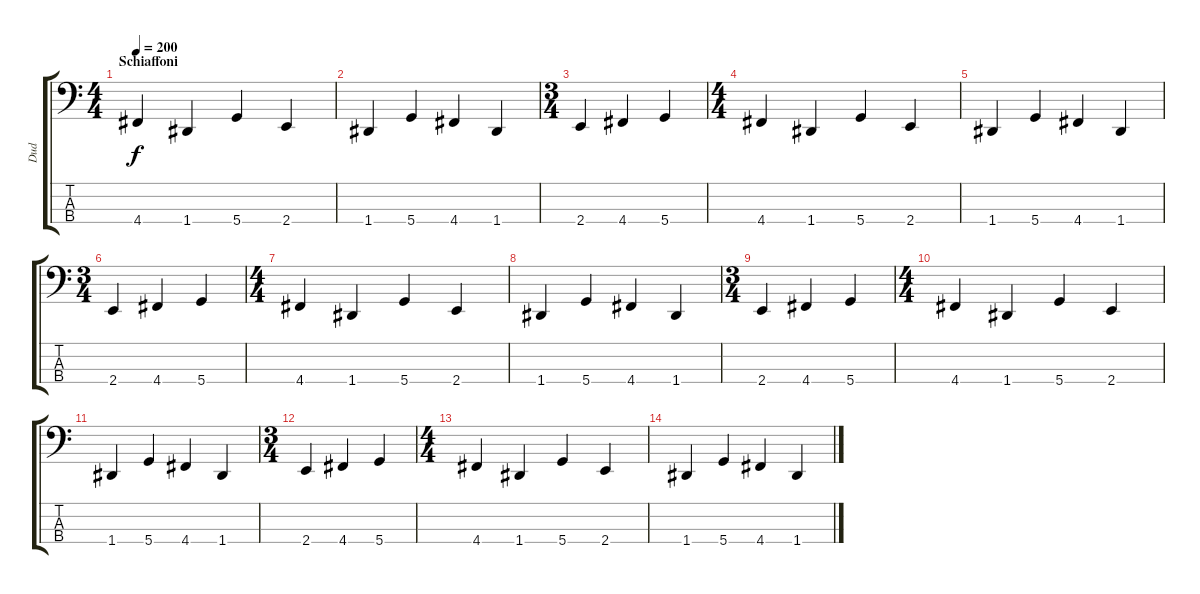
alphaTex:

\track ("Dud" "Dud") {instrument slapbass1}
\staff {score tabs}
\tuning (F2 C2 G1 D1) {hide}
\ts (4 4)
\section ("" "Schiaffoni")
\tempo 200
\clef f4
\ks c
4.4.4{dy f} 1.4.4 5.4.4 2.4.4 |
1.4.4 5.4.4 4.4.4 1.4.4 |
\ts (3 4)
2.4.4 4.4.4 5.4.4 |
\ts (4 4)
4.4.4 1.4.4 5.4.4 2.4.4 |
1.4.4 5.4.4 4.4.4 1.4.4 |
\ts (3 4)
2.4.4 4.4.4 5.4.4 |
\ts (4 4)
4.4.4 1.4.4 5.4.4 2.4.4 |
1.4.4 5.4.4 4.4.4 1.4.4 |
\ts (3 4)
2.4.4 4.4.4 5.4.4 |
\ts (4 4)
4.4.4 1.4.4 5.4.4 2.4.4 |
1.4.4 5.4.4 4.4.4 1.4.4 |
\ts (3 4)
2.4.4 4.4.4 5.4.4 |
\ts (4 4)
4.4.4 1.4.4 5.4.4 2.4.4 |
1.4.4 5.4.4 4.4.4 1.4.4
